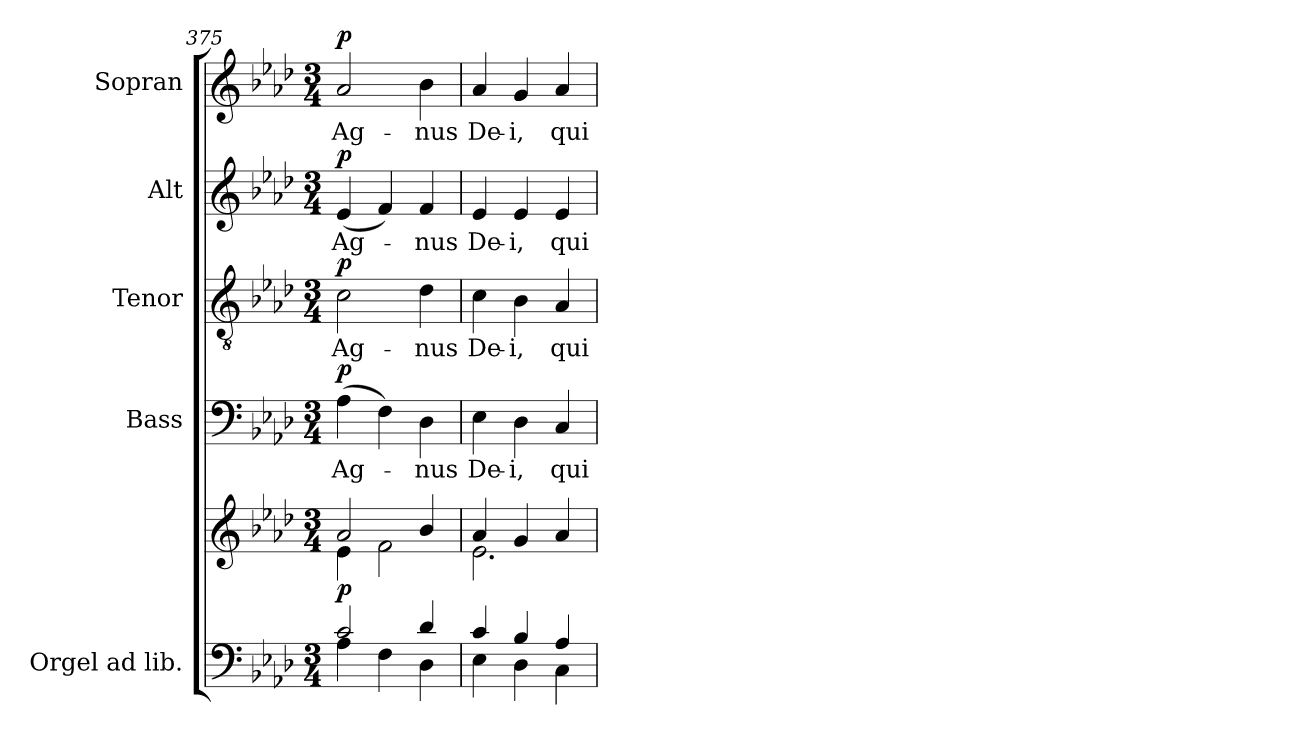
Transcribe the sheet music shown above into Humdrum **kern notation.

**kern	**kern	**dynam	**kern	**text	**dynam	**kern	**text	**dynam	**kern	**text	**dynam	**kern	**text	**dynam
*part5	*part5	*part5	*part4	*part4	*part4	*part3	*part3	*part3	*part2	*part2	*part2	*part1	*part1	*part1
*staff6	*staff5	*staff5/6	*staff4	*staff4	*staff4	*staff3	*staff3	*staff3	*staff2	*staff2	*staff2	*staff1	*staff1	*staff1
*I"Orgel ad lib.	*	*	*I"Bass	*	*	*I"Tenor	*	*	*I"Alt	*	*	*I"Sopran	*	*
*	*	*	*I'B.	*	*	*I'T.	*	*	*I'A.	*	*	*I'S.	*	*
!!LO:PB:g=z
*clefF4	*clefG2	*	*clefF4	*	*	*clefGv2	*	*	*clefG2	*	*	*clefG2	*	*
*k[b-e-a-d-]	*k[b-e-a-d-]	*	*k[b-e-a-d-]	*	*	*k[b-e-a-d-]	*	*	*k[b-e-a-d-]	*	*	*k[b-e-a-d-]	*	*
*A-:	*A-:	*	*A-:	*	*	*A-:	*	*	*A-:	*	*	*A-:	*	*
*M3/4	*M3/4	*	*M3/4	*	*	*M3/4	*	*	*M3/4	*	*	*M3/4	*	*
=375	=375	=375	=375	=375	=375	=375	=375	=375	=375	=375	=375	=375	=375	=375
*^	*^	*	*	*	*	*	*	*	*	*	*	*	*	*
!	!	!	!	!LO:DY:b	!	!LO:LY:b	!LO:DY:a	!	!LO:LY:b	!LO:DY:a	!	!LO:LY:b	!LO:DY:a	!	!LO:LY:b	!LO:DY:a
2c/	4A-\	2a-/	4e-\	p	(>4A-\	Ag-	p	2c\	Ag-	p	(<4e-/	Ag-	p	2a-/	Ag-	p
.	4F\	.	2f\	.	4F\)	.	.	.	.	.	4f/)	.	.	.	.	.
!	!	!	!	!	!	!LO:LY:b	!	!	!LO:LY:b	!	!	!LO:LY:b	!	!	!LO:LY:b	!
4d-/	4D-\	4b-/	.	.	4D-\	-nus	.	4d-\	-nus	.	4f/	-nus	.	4b-\	-nus	.
=376	=376	=376	=376	=376	=376	=376	=376	=376	=376	=376	=376	=376	=376	=376	=376	=376
!	!	!	!	!	!	!LO:LY:b	!	!	!LO:LY:b	!	!	!LO:LY:b	!	!	!LO:LY:b	!
4c/	4E-\	4a-/	2.e-\	.	4E-\	De-	.	4c\	De-	.	4e-/	De-	.	4a-/	De-	.
!	!	!	!	!	!	!LO:LY:b	!	!	!LO:LY:b	!	!	!LO:LY:b	!	!	!LO:LY:b	!
4B-/	4D-\	4g/	.	.	4D-\	-i,	.	4B-\	-i,	.	4e-/	-i,	.	4g/	-i,	.
!	!	!	!	!	!	!LO:LY:b	!	!	!LO:LY:b	!	!	!LO:LY:b	!	!	!LO:LY:b	!
4A-/	4C\	4a-/	.	.	4C/	qui	.	4A-/	qui	.	4e-/	qui	.	4a-/	qui	.
*v	*v	*	*	*	*	*	*	*	*	*	*	*	*	*	*	*
*	*v	*v	*	*	*	*	*	*	*	*	*	*	*	*	*
=	=	=	=	=	=	=	=	=	=	=	=	=	=	=
*-	*-	*-	*-	*-	*-	*-	*-	*-	*-	*-	*-	*-	*-	*-
